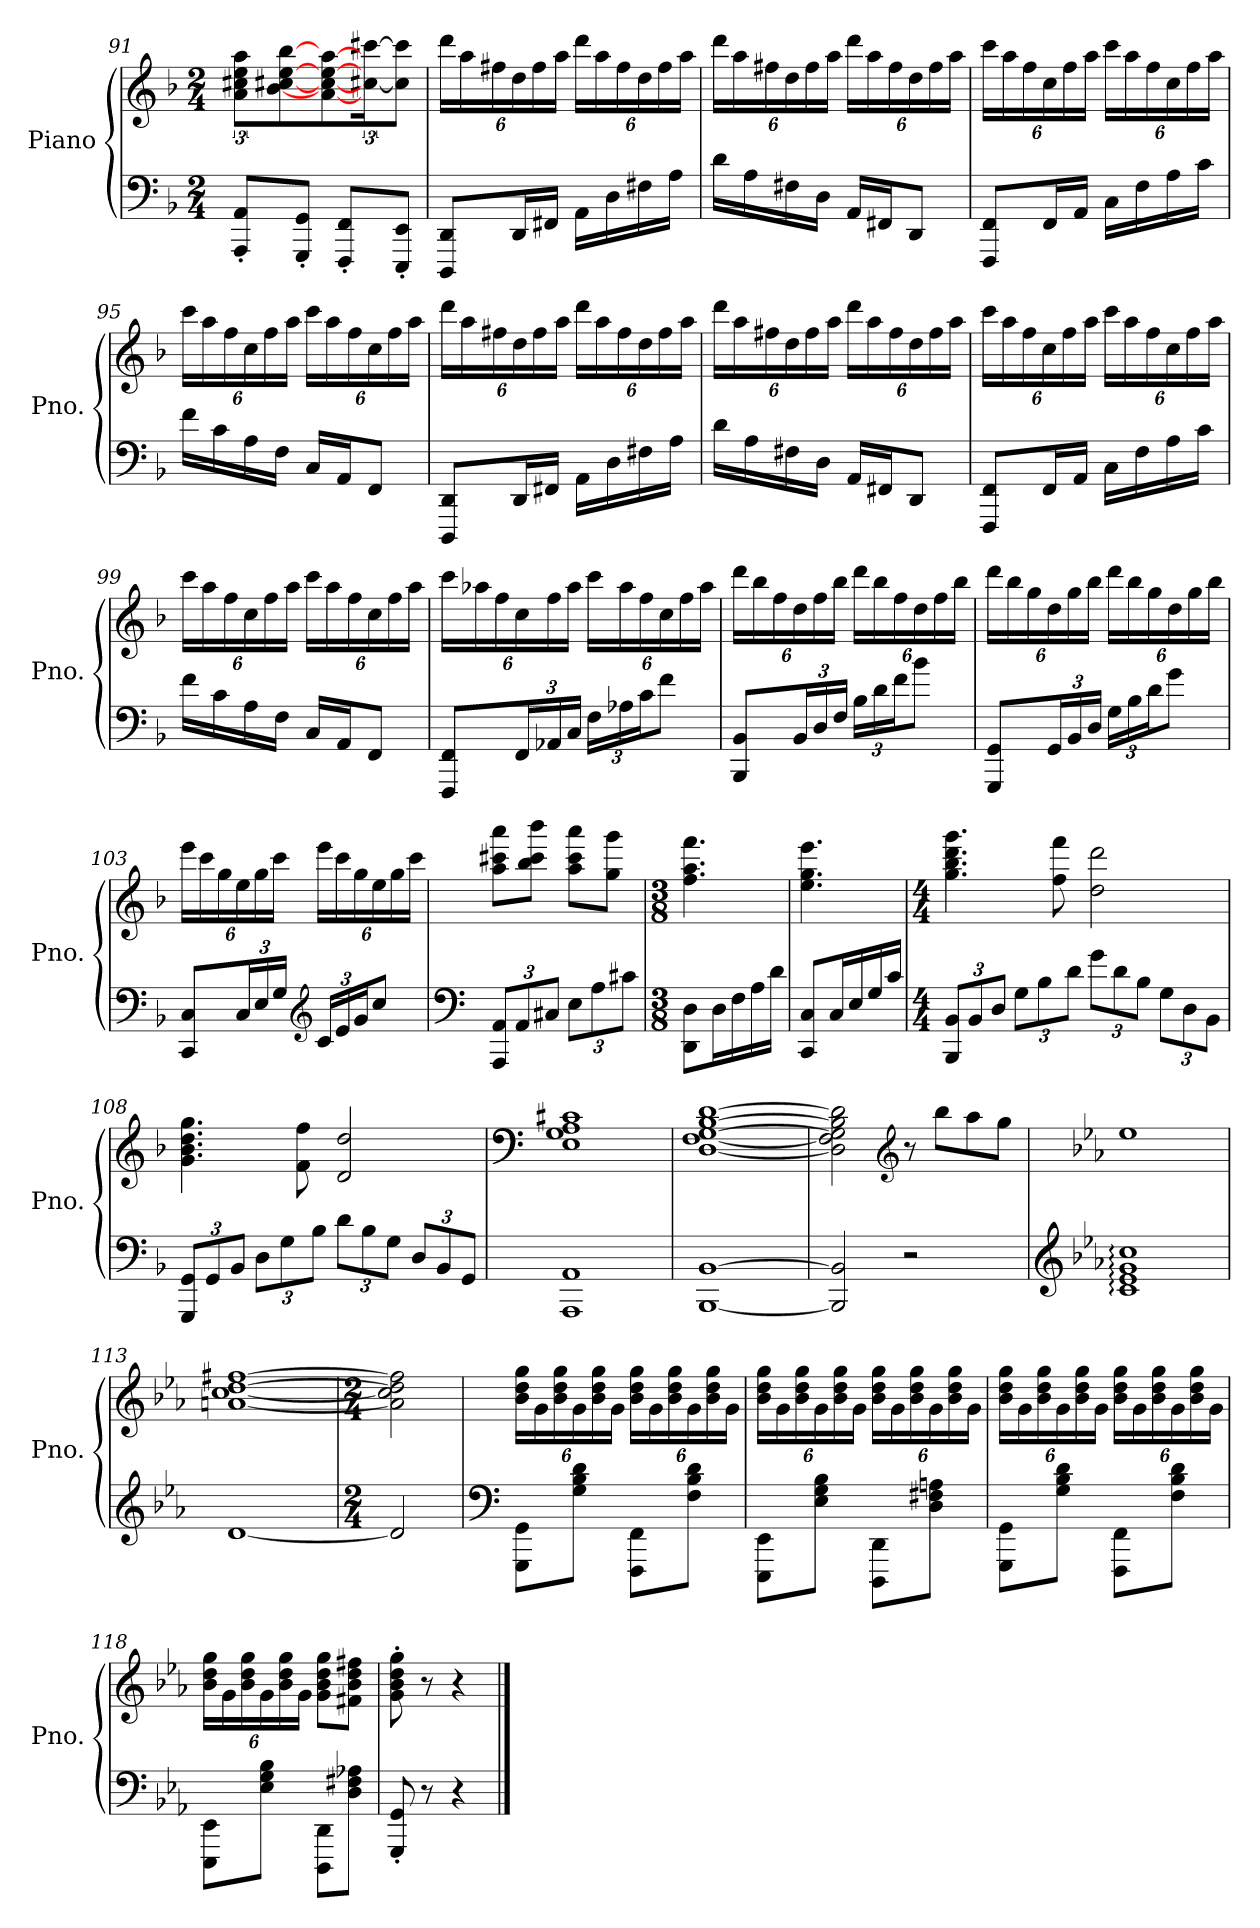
**kern	**kern
*part1	*part1
*staff2	*staff1
*I"Piano	*
*I'Pno.	*
*clefF4	*clefG2
*k[b-]	*k[b-]
*M2/4	*M2/4
=91	=91
8AAA/' 8AA/'L	12a\ 12cc#X\ 12ee\ 12aa\L
.	[8b-\ [8cc#X\ [8ee\ [8bb-\
8GGG/' 8GG/'J	.
.	[8a\ [8cc#\ [8ee\ [8aa\J
8FFF/' 8FF/'L	.
.	[24cc#X\ [24ccc#X\K
8EEE/' 8EE/'J	8cc#\] 8ccc#\]J
!!LO:LB:g=z
=92	=92
*	*Xbrackettup
8DDD/ 8DD/L	24ddd\LL
.	24aa\
.	24ff#X\
16DD/L	24dd\
.	24ff#\
16FF#X/JJ	.
.	24aa\JJ
16AA\LL	24ddd\LL
.	24aa\
16D\	.
.	24ff#\
16F#X\	24dd\
.	24ff#\
16A\JJ	.
.	24aa\JJ
=93	=93
16d\LL	24ddd\LL
.	24aa\
16A\	.
.	24ff#X\
16F#X\	24dd\
.	24ff#\
16D\JJ	.
.	24aa\JJ
16AA/LL	24ddd\LL
.	24aa\
16FF#X/J	.
.	24ff#\
8DD/J	24dd\
.	24ff#\
.	24aa\JJ
=94	=94
8FFF/ 8FF/L	24ccc\LL
.	24aa\
.	24ff\
16FF/L	24cc\
.	24ff\
16AA/JJ	.
.	24aa\JJ
16C\LL	24ccc\LL
.	24aa\
16F\	.
.	24ff\
16A\	24cc\
.	24ff\
16c\JJ	.
.	24aa\JJ
!!LO:LB:g=z
=95	=95
16f\LL	24ccc\LL
.	24aa\
16c\	.
.	24ff\
16A\	24cc\
.	24ff\
16F\JJ	.
.	24aa\JJ
16C/LL	24ccc\LL
.	24aa\
16AA/J	.
.	24ff\
8FF/J	24cc\
.	24ff\
.	24aa\JJ
=96	=96
8DDD/ 8DD/L	24ddd\LL
.	24aa\
.	24ff#X\
16DD/L	24dd\
.	24ff#\
16FF#X/JJ	.
.	24aa\JJ
16AA\LL	24ddd\LL
.	24aa\
16D\	.
.	24ff#\
16F#X\	24dd\
.	24ff#\
16A\JJ	.
.	24aa\JJ
=97	=97
16d\LL	24ddd\LL
.	24aa\
16A\	.
.	24ff#X\
16F#X\	24dd\
.	24ff#\
16D\JJ	.
.	24aa\JJ
16AA/LL	24ddd\LL
.	24aa\
16FF#X/J	.
.	24ff#\
8DD/J	24dd\
.	24ff#\
.	24aa\JJ
!!LO:PB:g=z
=98	=98
8FFF/ 8FF/L	24ccc\LL
.	24aa\
.	24ff\
16FF/L	24cc\
.	24ff\
16AA/JJ	.
.	24aa\JJ
16C\LL	24ccc\LL
.	24aa\
16F\	.
.	24ff\
16A\	24cc\
.	24ff\
16c\JJ	.
.	24aa\JJ
=99	=99
16f\LL	24ccc\LL
.	24aa\
16c\	.
.	24ff\
16A\	24cc\
.	24ff\
16F\JJ	.
.	24aa\JJ
16C/LL	24ccc\LL
.	24aa\
16AA/J	.
.	24ff\
8FF/J	24cc\
.	24ff\
.	24aa\JJ
=100	=100
8FFF/ 8FF/L	24ccc\LL
.	24aa-X\
.	24ff\
*Xbrackettup	*
24FF/L	24cc\
24AA-X/	24ff\
24C/JJ	24aa-\JJ
24F\LL	24ccc\LL
24A-X\	24aa-\
24c\J	24ff\
8f\J	24cc\
.	24ff\
.	24aa-\JJ
!!LO:LB:g=z
=101	=101
8BBB-/ 8BB-/L	24ddd\LL
.	24bb-\
.	24ff\
24BB-/L	24dd\
24D/	24ff\
24F/JJ	24bb-\JJ
24B-\LL	24ddd\LL
24d\	24bb-\
24f\J	24ff\
8b-\J	24dd\
.	24ff\
.	24bb-\JJ
=102	=102
8GGG/ 8GG/L	24ddd\LL
.	24bb-\
.	24gg\
24GG/L	24dd\
24BB-/	24gg\
24D/JJ	24bb-\JJ
24G\LL	24ddd\LL
24B-\	24bb-\
24d\J	24gg\
8g\J	24dd\
.	24gg\
.	24bb-\JJ
=103	=103
8CC/ 8C/L	24eee\LL
.	24ccc\
.	24gg\
24C/L	24ee\
24E/	24gg\
24G/JJ	24ccc\JJ
*clefG2	*
24c/LL	24eee\LL
24e/	24ccc\
24g/J	24gg\
8cc/J	24ee\
.	24gg\
.	24ccc\JJ
!!LO:LB:g=z
=104	=104
*clefF4	*
12AAA/ 12AA/L	8aa\ 8ccc#X\ 8aaa\L
12AA/	.
.	8bb-\ 8ccc#\ 8bbb-\J
12C#X/J	.
12E\L	8aa\ 8ccc#\ 8aaa\L
12A\	.
.	8gg\ 8ggg\J
12c#X\J	.
=105	=105
*M3/8	*M3/8
*	*MM90
8DD\ 8D\L	4.ff\ 4.aa\ 4.fff\
16D\L	.
16F\	.
16A\	.
16d\JJ	.
=106	=106
8CC/ 8C/L	4.ee\ 4.gg\ 4.eee\
16C/L	.
16E/	.
16G/	.
16c/JJ	.
=107	=107
*M4/4	*M4/4
*	*MM80
12BBB-/ 12BB-/L	4.gg\ 4.bb-\ 4.ddd\ 4.ggg\
12BB-/	.
12D/J	.
12G\L	.
12B-\	.
.	8ff\ 8fff\
12d\J	.
12g\L	2dd\ 2ddd\
12d\	.
12B-\J	.
12G\L	.
12D\	.
12BB-\J	.
!!LO:LB:g=z
=108	=108
12GGG/ 12GG/L	4.g\ 4.b-\ 4.dd\ 4.gg\
12GG/	.
12BB-/J	.
12D\L	.
12G\	.
.	8f\ 8ff\
12B-\J	.
12d\L	2d/ 2dd/
12B-\	.
12G\J	.
12D/L	.
12BB-/	.
12GG/J	.
=109	=109
*	*clefF4
1AAA 1AA	1E 1G 1A 1c#X
=110	=110
[1BBB- [1BB-	[1D [1F [1G [1B- [1d
=111	=111
2BBB-/] 2BB-/]	2D\] 2F\] 2G\] 2B-\] 2d\]
*	*clefG2
2r	8r
.	8bb-\L
.	8aa\
.	8gg\J
=112	=112
*clefG2	*
*k[b-e-a-]	*k[b-e-a-]
1c: 1e-: 1g: 1cc:	1ee-:
=113	=113
[1d	[1an [1cc [1dd [1ff#X
!!LO:LB:g=z
=114	=114
*M2/4	*M2/4
2d/]	2a\] 2cc\] 2dd\] 2ff#\]
=115	=115
*clefF4	*
*	*MM100
8GGG\ 8GG\L	24b-\ 24dd\ 24gg\LL
.	24g\
.	24b-\ 24dd\ 24gg\
8G\ 8B-\ 8d\J	24g\
.	24b-\ 24dd\ 24gg\
.	24g\JJ
8FFF\ 8FF\L	24b-\ 24dd\ 24gg\LL
.	24g\
.	24b-\ 24dd\ 24gg\
8F\ 8B-\ 8d\J	24g\
.	24b-\ 24dd\ 24gg\
.	24g\JJ
=116	=116
8EEE-\ 8EE-\L	24b-\ 24dd\ 24gg\LL
.	24g\
.	24b-\ 24dd\ 24gg\
8E-\ 8G\ 8B-\J	24g\
.	24b-\ 24dd\ 24gg\
.	24g\JJ
8DDD\ 8DD\L	24b-\ 24dd\ 24gg\LL
.	24g\
.	24b-\ 24dd\ 24gg\
8D\ 8F#X\ 8An\J	24g\
.	24b-\ 24dd\ 24gg\
.	24g\JJ
=117	=117
8GGG\ 8GG\L	24b-\ 24dd\ 24gg\LL
.	24g\
.	24b-\ 24dd\ 24gg\
8G\ 8B-\ 8d\J	24g\
.	24b-\ 24dd\ 24gg\
.	24g\JJ
8FFF\ 8FF\L	24b-\ 24dd\ 24gg\LL
.	24g\
.	24b-\ 24dd\ 24gg\
8F\ 8B-\ 8d\J	24g\
.	24b-\ 24dd\ 24gg\
.	24g\JJ
!!LO:LB:g=z
=118	=118
8EEE-\ 8EE-\L	24b-\ 24dd\ 24gg\LL
.	24g\
.	24b-\ 24dd\ 24gg\
8E-\ 8G\ 8B-\J	24g\
.	24b-\ 24dd\ 24gg\
.	24g\JJ
8DDD\ 8DD\L	8g\ 8b-\ 8dd\ 8gg\L
8D\ 8F#X\ 8A-X\J	8f#X\ 8b-\ 8dd\ 8ff#X\J
=119	=119
8GGG/' 8GG/'	8g\' 8b-\' 8dd\' 8gg\'
8r	8r
4r	4r
==	==
*-	*-
